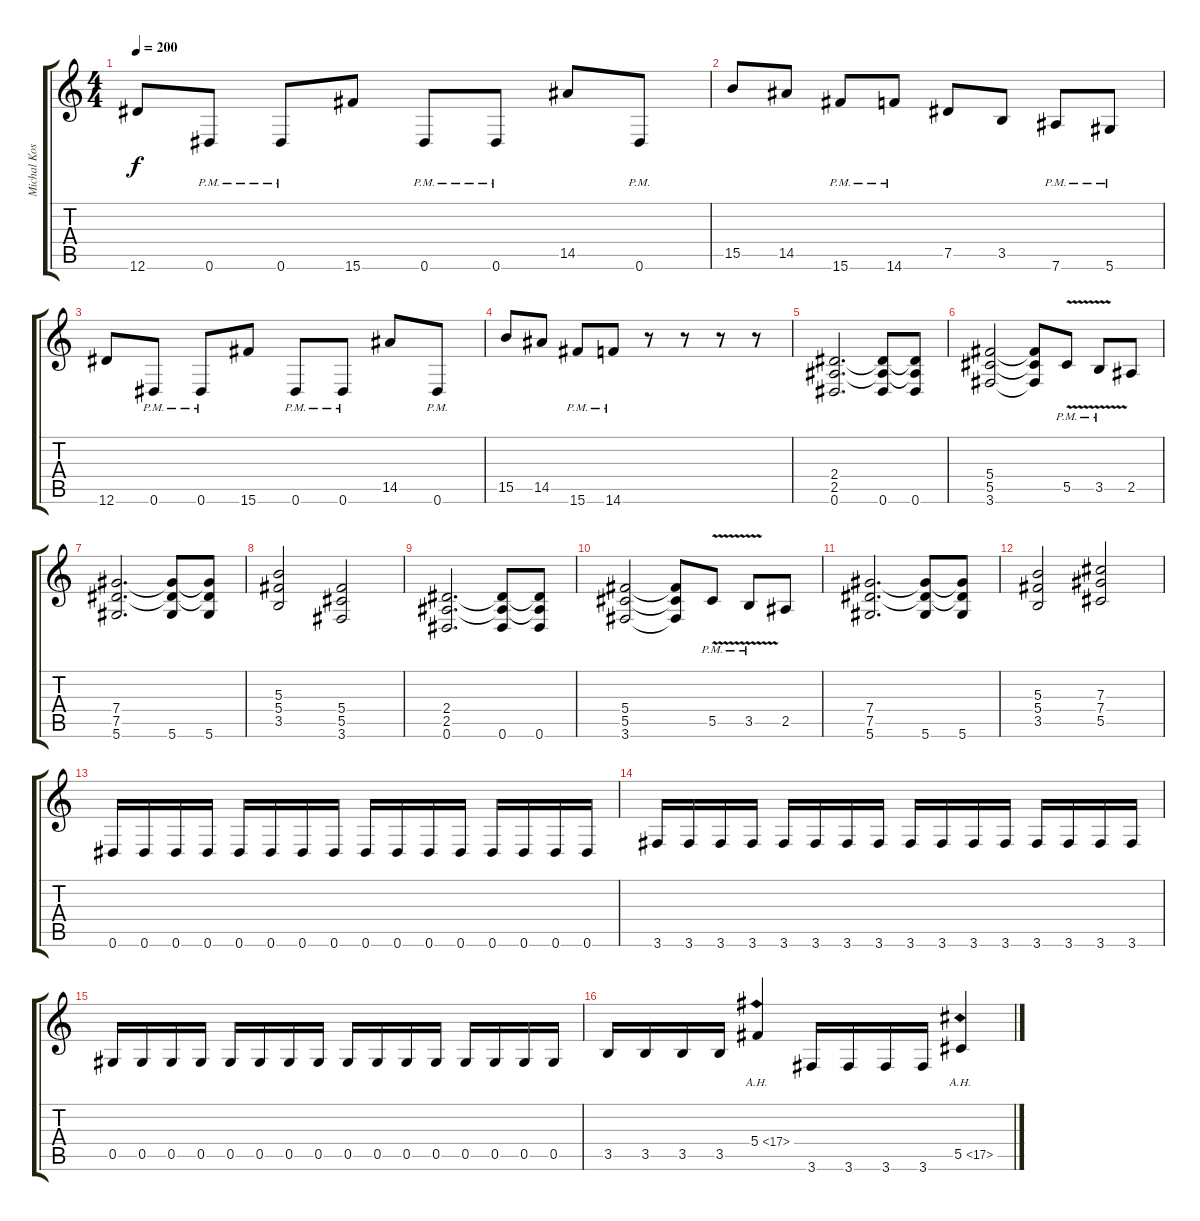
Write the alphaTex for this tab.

\track ("Michal Kostrzynski" "Michal Kos") {instrument distortionguitar}
\staff {score tabs}
\tuning (Eb4 Bb3 Gb3 Db3 Ab2 Eb2) {hide}
\ts (4 4)
\tempo 200
\clef g2
\ks c
12.6.8{dy f} 0.6{pm}.8 0.6{pm}.8 15.6.8 0.6{pm}.8 0.6{pm}.8 14.5.8 0.6{pm}.8 |
15.5.8 14.5.8 15.6{pm}.8 14.6{pm}.8 7.5.8 3.5.8 7.6{pm}.8 5.6{pm}.8 |
12.6.8 0.6{pm}.8 0.6{pm}.8 15.6.8 0.6{pm}.8 0.6{pm}.8 14.5.8 0.6{pm}.8 |
15.5.8 14.5.8 15.6{pm}.8 14.6{pm}.8 r.8 r.8 r.8 r.8 |
(2.4 2.5 0.6).2{d} (2.4{t} 2.5{t} 0.6).8 (2.4{t} 2.5{t} 0.6).8 |
(5.4 5.5 3.6).2 (5.4{t} 5.5{t} 3.6{t}).8 5.5{v pm}.8 3.5{v pm}.8 2.5.8 |
(7.4 7.5 5.6).2{d} (7.4{t} 7.5{t} 5.6).8 (7.4{t} 7.5{t} 5.6).8 |
(5.3 5.4 3.5).2 (5.4 5.5 3.6).2 |
(2.4 2.5 0.6).2{d} (2.4{t} 2.5{t} 0.6).8 (2.4{t} 2.5{t} 0.6).8 |
(5.4 5.5 3.6).2 (5.4{t} 5.5{t} 3.6{t}).8 5.5{v pm}.8 3.5{v pm}.8 2.5.8 |
(7.4 7.5 5.6).2{d} (7.4{t} 7.5{t} 5.6).8 (7.4{t} 7.5{t} 5.6).8 |
(5.3 5.4 3.5).2 (7.3 7.4 5.5).2 |
0.6.16 0.6.16 0.6.16 0.6.16 0.6.16 0.6.16 0.6.16 0.6.16 0.6.16 0.6.16 0.6.16 0.6.16 0.6.16 0.6.16 0.6.16 0.6.16 |
3.6.16 3.6.16 3.6.16 3.6.16 3.6.16 3.6.16 3.6.16 3.6.16 3.6.16 3.6.16 3.6.16 3.6.16 3.6.16 3.6.16 3.6.16 3.6.16 |
0.5.16 0.5.16 0.5.16 0.5.16 0.5.16 0.5.16 0.5.16 0.5.16 0.5.16 0.5.16 0.5.16 0.5.16 0.5.16 0.5.16 0.5.16 0.5.16 |
3.5.16 3.5.16 3.5.16 3.5.16 5.4{ah 12}.4{instrument guitarharmonics} 3.6.16{instrument distortionguitar} 3.6.16 3.6.16 3.6.16 5.5{ah 12}.4{instrument guitarharmonics}
